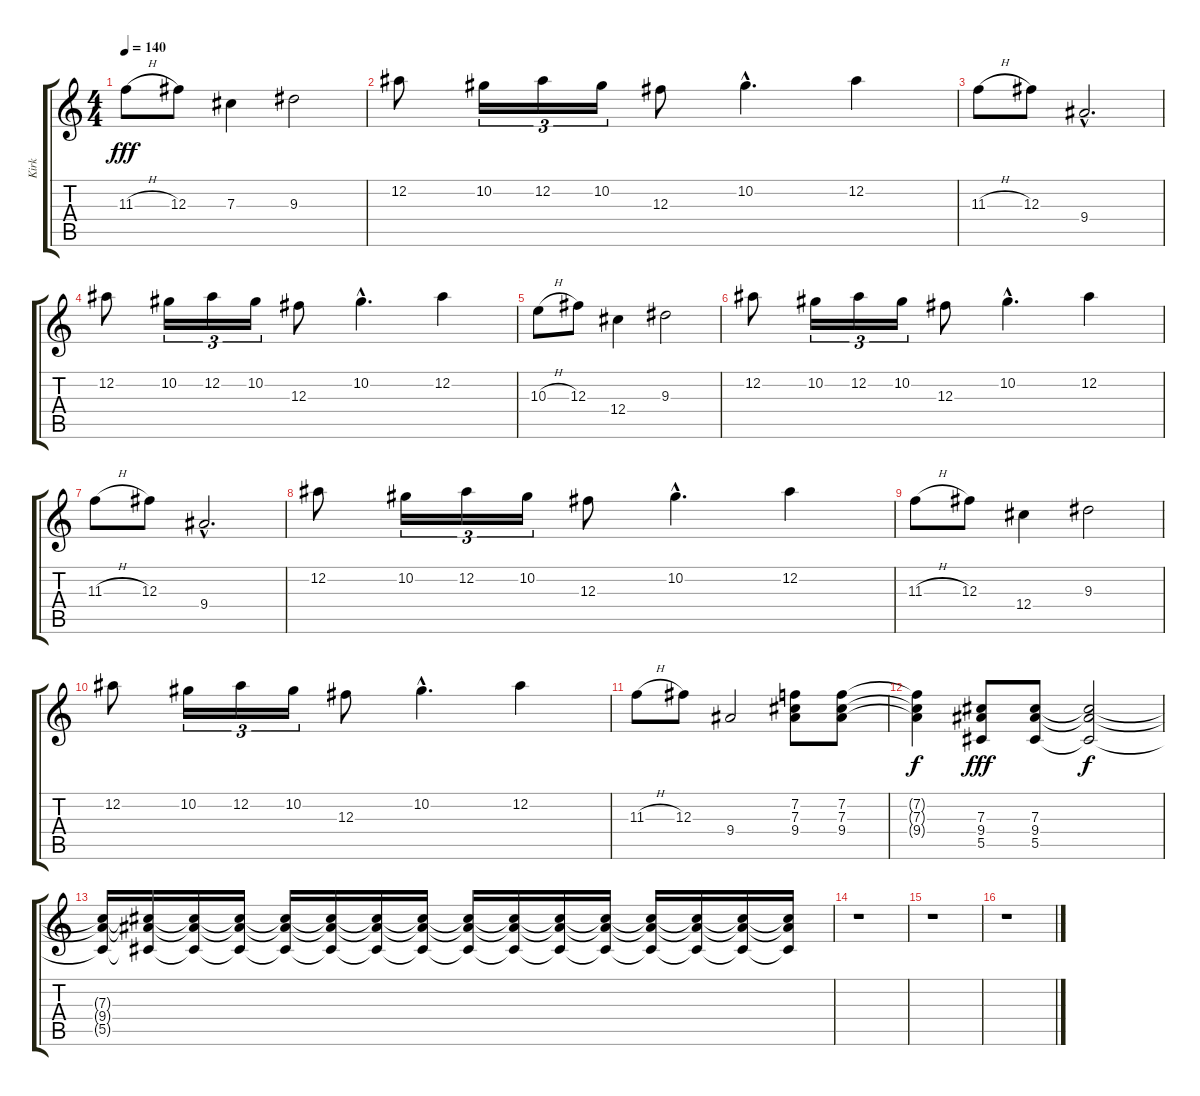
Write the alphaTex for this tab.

\track ("Kirk " "Kirk ") {instrument distortionguitar}
\staff {score tabs}
\tuning (Eb4 Bb3 Gb3 Db3 Ab2 Eb2) {hide}
\ts (4 4)
\tempo 140
\clef g2
\ks c
11.3{h}.8{dy fff} 12.3.8 7.3.4 9.3.2 |
12.2.8 10.2.16{tu (3 2)} 12.2.16{tu (3 2)} 10.2.16{tu (3 2)} 12.3.8 10.2{hac}.4{d} 12.2.4 |
11.3{h}.8 12.3.8 9.4{hac}.2{d} |
12.2.8 10.2.16{tu (3 2)} 12.2.16{tu (3 2)} 10.2.16{tu (3 2)} 12.3.8 10.2{hac}.4{d} 12.2.4 |
10.3{h}.8 12.3.8 12.4.4 9.3.2 |
12.2.8 10.2.16{tu (3 2)} 12.2.16{tu (3 2)} 10.2.16{tu (3 2)} 12.3.8 10.2{hac}.4{d} 12.2.4 |
11.3{h}.8 12.3.8 9.4{hac}.2{d} |
12.2.8 10.2.16{tu (3 2)} 12.2.16{tu (3 2)} 10.2.16{tu (3 2)} 12.3.8 10.2{hac}.4{d} 12.2.4 |
11.3{h}.8 12.3.8 12.4.4 9.3.2 |
12.2.8 10.2.16{tu (3 2)} 12.2.16{tu (3 2)} 10.2.16{tu (3 2)} 12.3.8 10.2{hac}.4{d} 12.2.4 |
11.3{h}.8 12.3.8 9.4.2 (7.2 7.3 9.4).8 (7.2 7.3 9.4).8 |
(7.2{t} 7.3{t} 9.4{t}).4{dy f} (7.3 9.4 5.5).8{dy fff} (7.3 9.4 5.5).8 (7.3{t} 9.4{t} 5.5{t}).2{dy f} |
(7.3{t} 9.4{t} 5.5{t}).16{volume 11} (7.3{t} 9.4{t} 5.5{t}).16 (7.3{t} 9.4{t} 5.5{t}).16 (7.3{t} 9.4{t} 5.5{t}).16 (7.3{t} 9.4{t} 5.5{t}).16{volume 8} (7.3{t} 9.4{t} 5.5{t}).16 (7.3{t} 9.4{t} 5.5{t}).16 (7.3{t} 9.4{t} 5.5{t}).16 (7.3{t} 9.4{t} 5.5{t}).16{volume 5} (7.3{t} 9.4{t} 5.5{t}).16 (7.3{t} 9.4{t} 5.5{t}).16 (7.3{t} 9.4{t} 5.5{t}).16 (7.3{t} 9.4{t} 5.5{t}).16{volume 0} (7.3{t} 9.4{t} 5.5{t}).16 (7.3{t} 9.4{t} 5.5{t}).16 (7.3{t} 9.4{t} 5.5{t}).16 |
r.1 |
r.1 |
r.1
